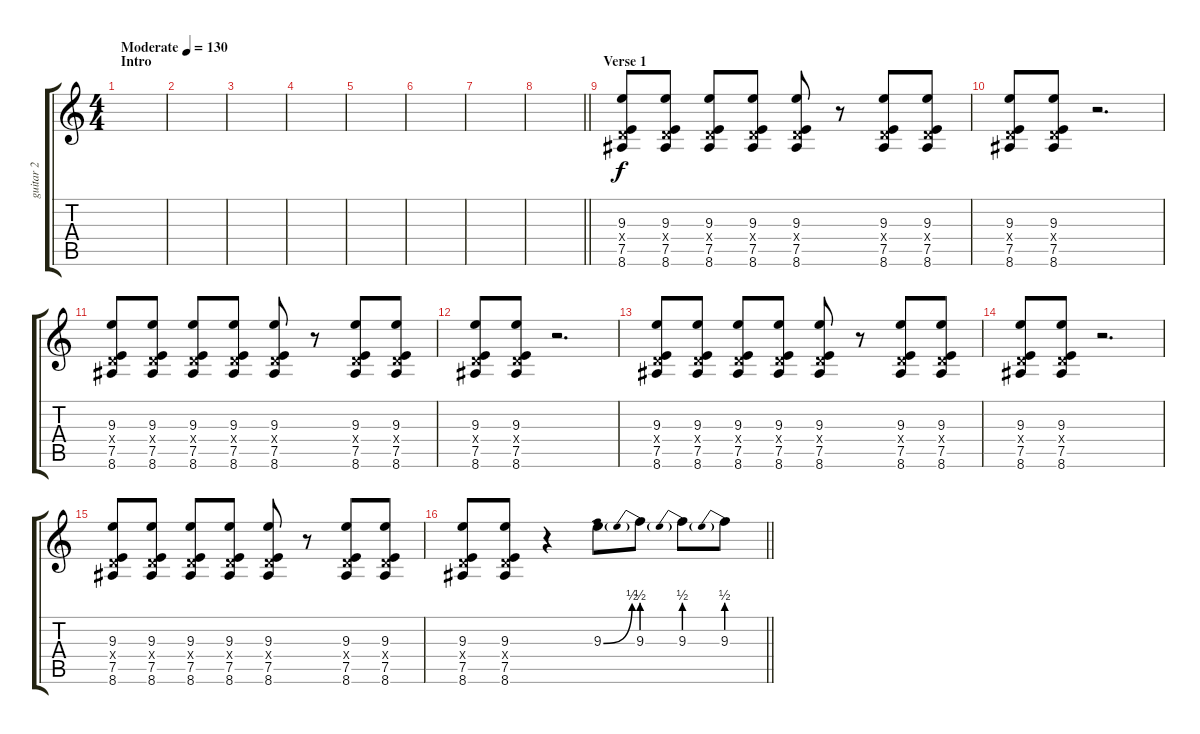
\track ("guitar 2" "guitar 2") {instrument overdrivenguitar}
\staff {score tabs}
\tuning (E4 B3 G3 D3 A2 D2) {hide}
\ts (4 4)
\section ("" "Intro")
\tempo (130 "Moderate")
\clef g2
\ks c
|
|
|
|
|
|
|
\barLineRight lightlight
|
\section ("" "Verse 1")
(9.3 0.4{x} 7.5 8.6).8 (9.3 0.4{x} 7.5 8.6).8 (9.3 0.4{x} 7.5 8.6).8 (9.3 0.4{x} 7.5 8.6).8 (9.3 0.4{x} 7.5 8.6).8 r.8 (9.3 0.4{x} 7.5 8.6).8 (9.3 0.4{x} 7.5 8.6).8 |
(9.3 0.4{x} 7.5 8.6).8 (9.3 0.4{x} 7.5 8.6).8 r.2{d} |
(9.3 0.4{x} 7.5 8.6).8 (9.3 0.4{x} 7.5 8.6).8 (9.3 0.4{x} 7.5 8.6).8 (9.3 0.4{x} 7.5 8.6).8 (9.3 0.4{x} 7.5 8.6).8 r.8 (9.3 0.4{x} 7.5 8.6).8 (9.3 0.4{x} 7.5 8.6).8 |
(9.3 0.4{x} 7.5 8.6).8 (9.3 0.4{x} 7.5 8.6).8 r.2{d} |
(9.3 0.4{x} 7.5 8.6).8 (9.3 0.4{x} 7.5 8.6).8 (9.3 0.4{x} 7.5 8.6).8 (9.3 0.4{x} 7.5 8.6).8 (9.3 0.4{x} 7.5 8.6).8 r.8 (9.3 0.4{x} 7.5 8.6).8 (9.3 0.4{x} 7.5 8.6).8 |
(9.3 0.4{x} 7.5 8.6).8 (9.3 0.4{x} 7.5 8.6).8 r.2{d} |
(9.3 0.4{x} 7.5 8.6).8 (9.3 0.4{x} 7.5 8.6).8 (9.3 0.4{x} 7.5 8.6).8 (9.3 0.4{x} 7.5 8.6).8 (9.3 0.4{x} 7.5 8.6).8 r.8 (9.3 0.4{x} 7.5 8.6).8 (9.3 0.4{x} 7.5 8.6).8 |
\barLineRight lightlight
(9.3 0.4{x} 7.5 8.6).8 (9.3 0.4{x} 7.5 8.6).8 r.4 9.3{be (bend 0 0 60 2)}.8 9.3{be (prebend 0 2 60 2)}.8 9.3{be (prebend 0 2 60 2)}.8 9.3{be (prebend 0 2 60 2)}.8
